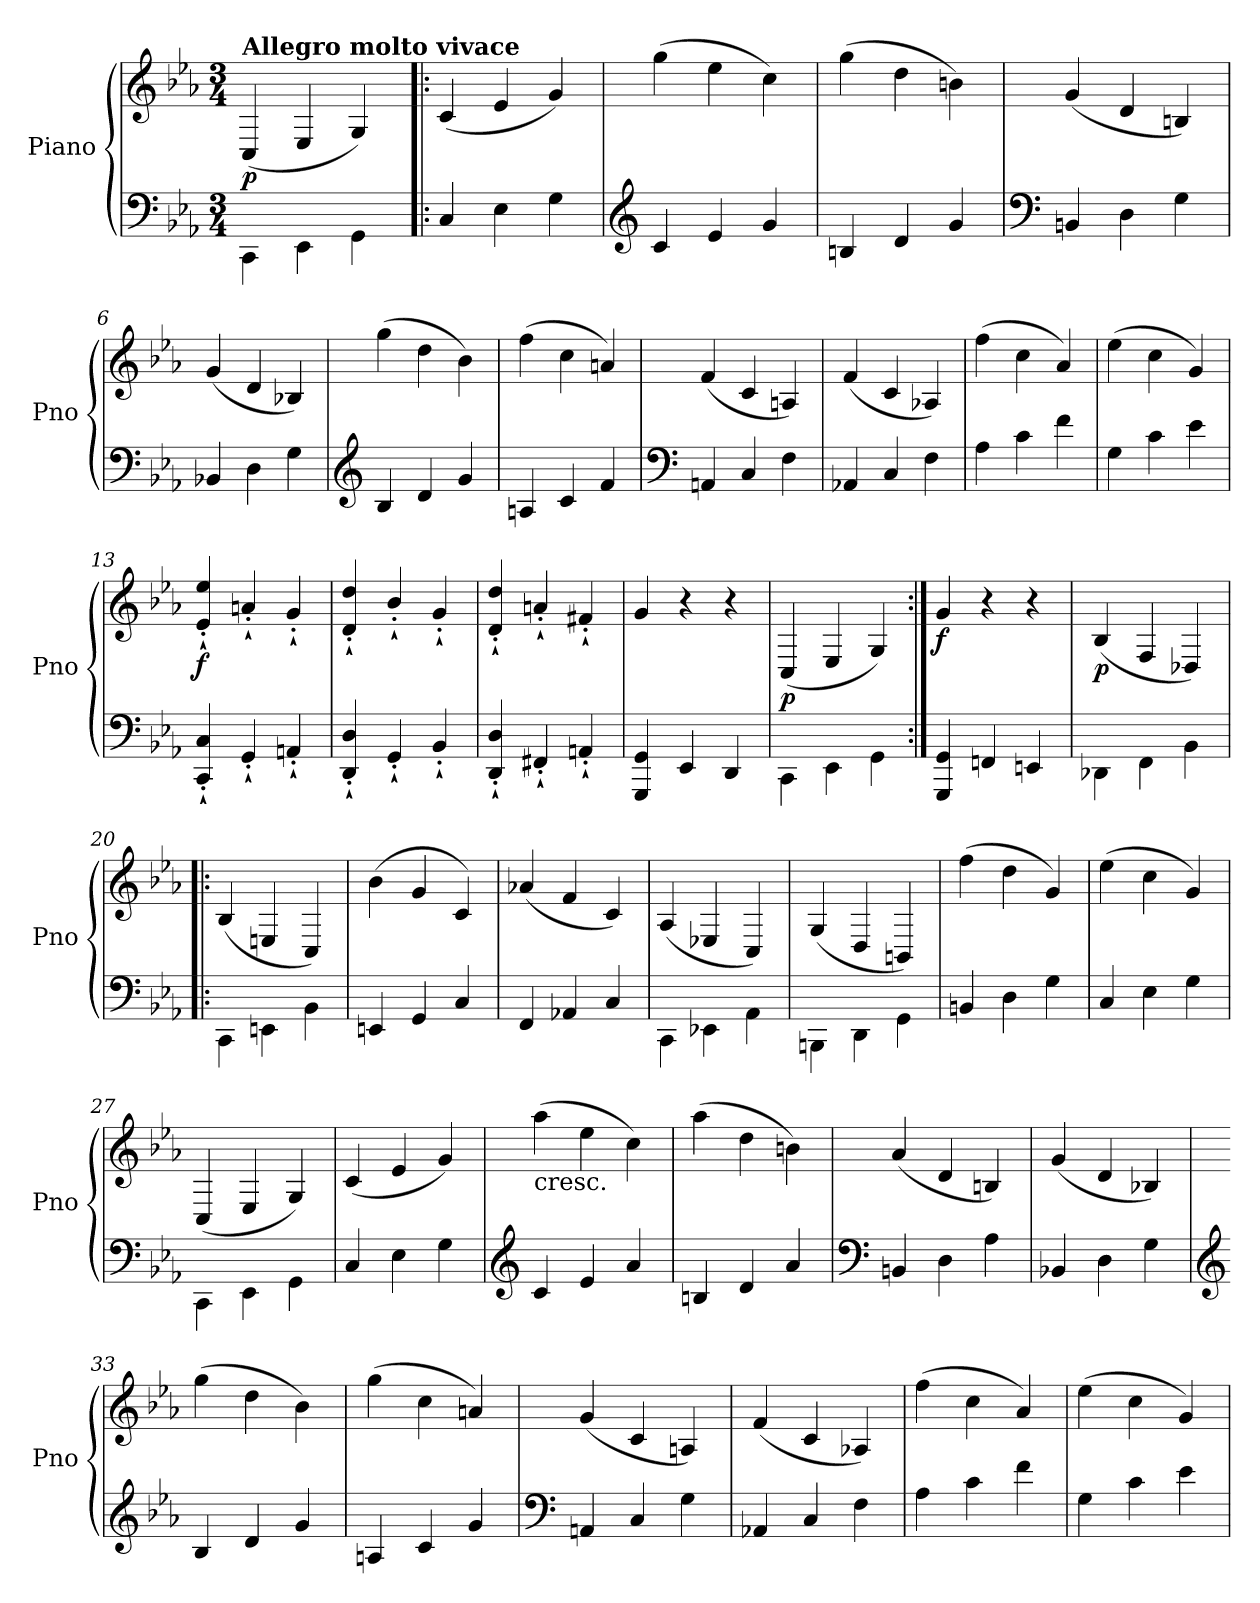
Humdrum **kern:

**kern	**kern	**dynam
*part1	*part1	*part1
*staff2	*staff1	*staff1/2
*I"Piano	*	*
*I'Pno	*	*
*clefF4	*clefG2	*
*k[b-e-a-]	*k[b-e-a-]	*
*E-:	*E-:	*
*M3/4	*M3/4	*
=1	=1	=1
!	!LO:TX:a:B:t=Allegro molto vivace	!
!	!	!LO:DY:b
4CC\	(<4C/	p
4EE-\	4E-/	.
4GG\	4G/)	.
=2!|:	=2!|:	=2!|:
4C/	(<4c/	.
4E-\	4e-/	.
4G\	4g/)	.
=3	=3	=3
*clefG2	*	*
4c/	(>4gg\	.
4e-/	4ee-\	.
4g/	4cc\)	.
=4	=4	=4
4Bn/	(>4gg\	.
4d/	4dd\	.
4g/	4bn\)	.
=5	=5	=5
*clefF4	*	*
4BBn/	(<4g/	.
4D\	4d/	.
4G\	4Bn/)	.
=6	=6	=6
4BB-X/	(<4g/	.
4D\	4d/	.
4G\	4B-X/)	.
=7	=7	=7
*clefG2	*	*
4B-/	(>4gg\	.
4d/	4dd\	.
4g/	4b-\)	.
=8	=8	=8
4An/	(>4ff\	.
4c/	4cc\	.
4f/	4an/)	.
=9	=9	=9
*clefF4	*	*
4AAn/	(<4f/	.
4C/	4c/	.
4F\	4An/)	.
!!LO:LB:g=z
=10	=10	=10
4AA-X/	(<4f/	.
4C/	4c/	.
4F\	4A-X/)	.
=11	=11	=11
4A-\	(>4ff\	.
4c\	4cc\	.
4f\	4a-/)	.
=12	=12	=12
4G\	(>4ee-\	.
4c\	4cc\	.
4e-\	4g/)	.
=13	=13	=13
!	!	!LO:DY:b
4CC/'` 4C/'`	4e-/'` 4ee-/'`	f
4GG'`/	4an'`/	.
4AAn'`/	4g'`/	.
=14	=14	=14
4DD/'` 4D/'`	4d/'` 4dd/'`	.
4GG'`/	4b-'`/	.
4BB-'`/	4g'`/	.
=15	=15	=15
4DD/'` 4D/'`	4d/'` 4dd/'`	.
4FF#X'`/	4an'`/	.
4AAn'`/	4f#X'`/	.
=16	=16	=16
4GGG/ 4GG/	4g/	.
4EE-/	4r	.
4DD/	4r	.
=17	=17	=17
!	!	!LO:DY:a=2
4CC\	(<4C/	p
4EE-\	4E-/	.
4GG\	4G/)	.
=18:|!	=18:|!	=18:|!
!	!	!LO:DY:b
4GGG/ 4GG/	4g/	f
4FFn/	4r	.
4EEn/	4r	.
!!LO:LB:g=z
=19	=19	=19
!	!	!LO:DY:b
4DD-X\	(<4B-/	p
4FF\	4F/	.
4BB-\	4D-X/)	.
=20!|:	=20!|:	=20!|:
4CC\	(<4B-/	.
4EEn\	4En/	.
4BB-\	4C/)	.
=21	=21	=21
4EEn/	(>4b-\	.
4GG/	4g/	.
4C/	4c/)	.
=22	=22	=22
4FF/	(<4a-X/	.
4AA-X/	4f/	.
4C/	4c/)	.
=23	=23	=23
4CC\	(<4A-/	.
4EE-X\	4E-X/	.
4AA-\	4C/)	.
=24	=24	=24
4BBBn\	(<4G/	.
4DD\	4D/	.
4GG\	4BBn/)	.
=25	=25	=25
4BBn/	(>4ff\	.
4D\	4dd\	.
4G\	4g/)	.
=26	=26	=26
4C/	(>4ee-\	.
4E-\	4cc\	.
4G\	4g/)	.
=27	=27	=27
4CC\	(<4C/	.
4EE-\	4E-/	.
4GG\	4G/)	.
!!LO:LB:g=z
=28	=28	=28
4C/	(<4c/	.
4E-\	4e-/	.
4G\	4g/)	.
=29	=29	=29
*clefG2	*	*
!	!LO:TX:b:t=cresc.	!
4c/	(>4aa-\	.
4e-/	4ee-\	.
4a-/	4cc\)	.
=30	=30	=30
4Bn/	(>4aa-\	.
4d/	4dd\	.
4a-/	4bn\)	.
=31	=31	=31
*clefF4	*	*
4BBn/	(<4a-/	.
4D\	4d/	.
4A-\	4Bn/)	.
=32	=32	=32
4BB-X/	(<4g/	.
4D\	4d/	.
4G\	4B-X/)	.
=33	=33	=33
*clefG2	*	*
4B-/	(>4gg\	.
4d/	4dd\	.
4g/	4b-\)	.
=34	=34	=34
4An/	(>4gg\	.
4c/	4cc\	.
4g/	4an/)	.
=35	=35	=35
*clefF4	*	*
4AAn/	(<4g/	.
4C/	4c/	.
4G\	4An/)	.
=36	=36	=36
4AA-X/	(<4f/	.
4C/	4c/	.
4F\	4A-X/)	.
!!LO:LB:g=z
=37	=37	=37
4A-\	(>4ff\	.
4c\	4cc\	.
4f\	4a-/)	.
=38	=38	=38
4G\	(>4ee-\	.
4c\	4cc\	.
4e-\	4g/)	.
=	=	=
*-	*-	*-
